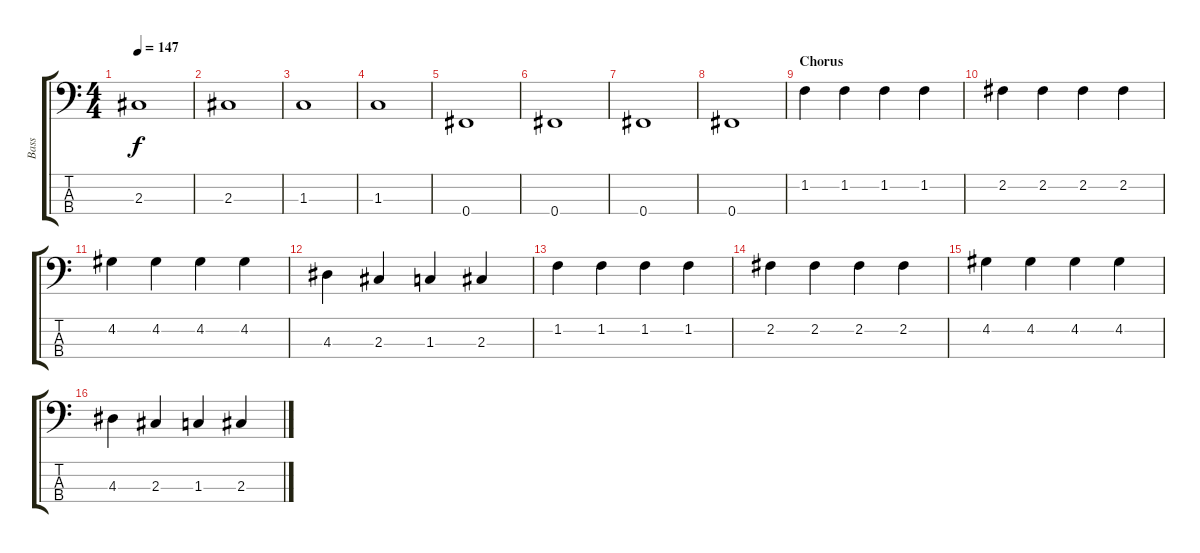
\track ("Bass" "Bass") {instrument electricbassfinger}
\staff {score tabs}
\tuning (A2 E2 B1 Gb1) {hide}
\ts (4 4)
\tempo 147
\clef f4
\ks c
2.3.1{dy f} |
2.3.1 |
1.3.1 |
1.3.1 |
0.4.1 |
0.4.1 |
0.4.1 |
0.4.1 |
\section ("" "Chorus")
1.2.4{volume 12 instrument electricbasspick} 1.2.4 1.2.4 1.2.4 |
2.2.4 2.2.4 2.2.4 2.2.4 |
4.2.4 4.2.4 4.2.4 4.2.4 |
4.3.4 2.3.4 1.3.4 2.3.4 |
1.2.4{volume 12 instrument electricbasspick} 1.2.4 1.2.4 1.2.4 |
2.2.4 2.2.4 2.2.4 2.2.4 |
4.2.4 4.2.4 4.2.4 4.2.4 |
4.3.4 2.3.4 1.3.4 2.3.4
